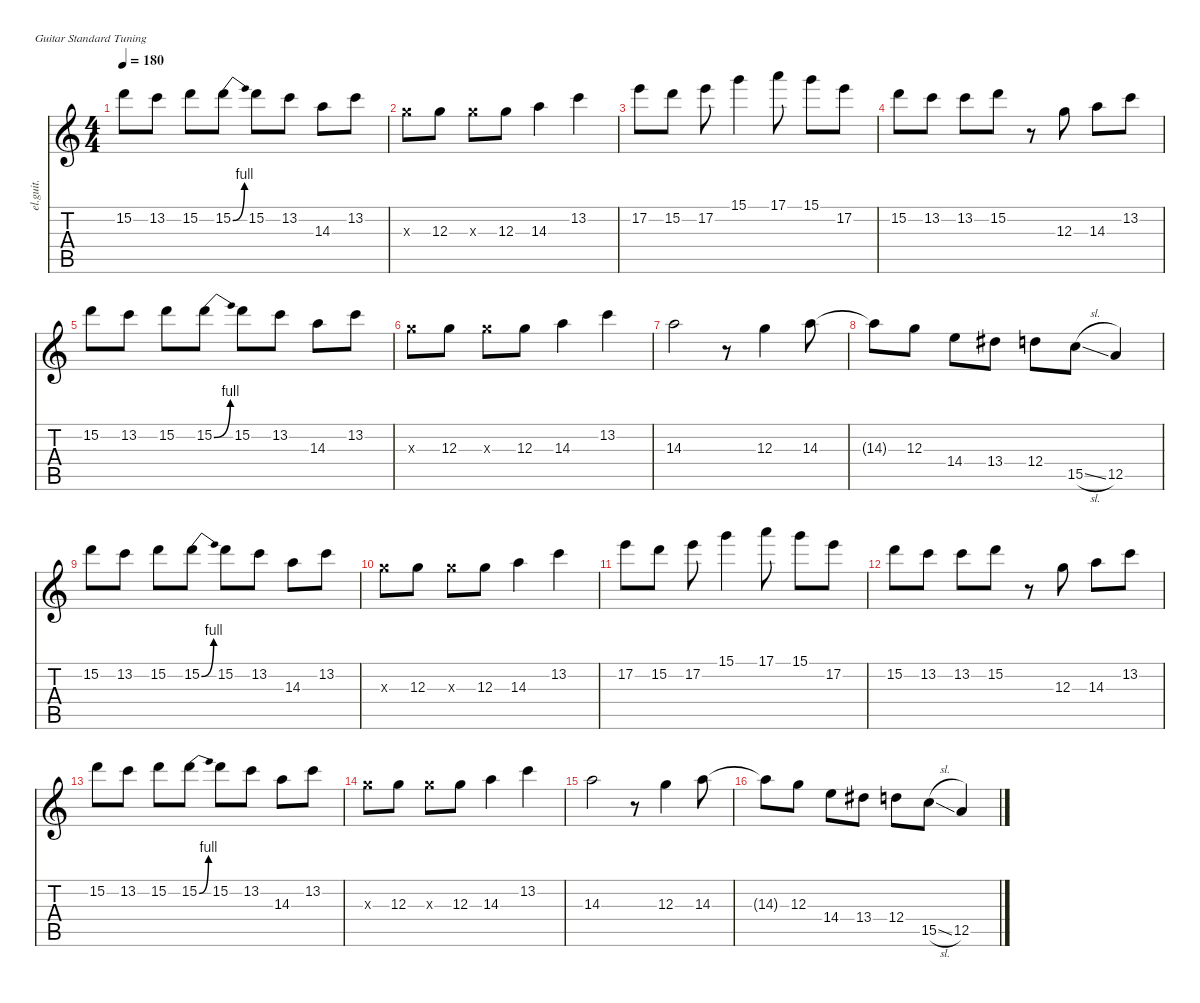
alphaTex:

\defaultSystemsLayout 4
\hideDynamics
\bracketExtendMode nobrackets
\track ("Clean Guitar" "el.guit.") {instrument electricguitarclean}
\staff {score tabs}
\tuning (E4 B3 G3 D3 A2 E2)
\ts (4 4)
\tempo 180
\clef g2
\ks c
15.2.8{dy mf instrument electricguitarclean beam Down} 13.2.8{beam Down} 15.2.8{beam Down} 15.2{be (bend 0 0 15 4)}.8{beam Down} 15.2.8{beam Down} 13.2.8{beam Down} 14.3.8{beam Down} 13.2.8{beam Down} |
12.3{x}.8{beam Down} 12.3.8{beam Down} 12.3{x}.8{beam Down} 12.3.8{beam Down} 14.3.4{beam Down} 13.2.4{beam Down} |
17.2.8{beam Down} 15.2.8{beam Down} 17.2.8{beam Down} 15.1.4{beam Down} 17.1.8{beam Down} 15.1.8{beam Down} 17.2.8{beam Down} |
15.2.8{beam Down} 13.2.8{beam Down} 13.2.8{beam Down} 15.2.8{beam Down} r.8{beam Down} 12.3.8{beam Down} 14.3.8{beam Down} 13.2.8{beam Down} |
15.2.8{beam Down} 13.2.8{beam Down} 15.2.8{beam Down} 15.2{be (bend 0 0 15 4)}.8{beam Down} 15.2.8{beam Down} 13.2.8{beam Down} 14.3.8{beam Down} 13.2.8{beam Down} |
12.3{x}.8{beam Down} 12.3.8{beam Down} 12.3{x}.8{beam Down} 12.3.8{beam Down} 14.3.4{beam Down} 13.2.4{beam Down} |
14.3.2{beam Down} r.8{beam Down} 12.3.4{beam Down} 14.3.8{beam Down} |
14.3{t}.8{beam Down} 12.3.8{beam Down} 14.4.8{beam Down} 13.4{acc #}.8{beam Down} 12.4.8{beam Down} 15.5{sl}.8{beam Down} 12.5.4{beam Up} |
15.2.8{beam Down} 13.2.8{beam Down} 15.2.8{beam Down} 15.2{be (bend 0 0 15 4)}.8{beam Down} 15.2.8{beam Down} 13.2.8{beam Down} 14.3.8{beam Down} 13.2.8{beam Down} |
12.3{x}.8{beam Down} 12.3.8{beam Down} 12.3{x}.8{beam Down} 12.3.8{beam Down} 14.3.4{beam Down} 13.2.4{beam Down} |
17.2.8{beam Down} 15.2.8{beam Down} 17.2.8{beam Down} 15.1.4{beam Down} 17.1.8{beam Down} 15.1.8{beam Down} 17.2.8{beam Down} |
15.2.8{beam Down} 13.2.8{beam Down} 13.2.8{beam Down} 15.2.8{beam Down} r.8{beam Down} 12.3.8{beam Down} 14.3.8{beam Down} 13.2.8{beam Down} |
15.2.8{beam Down} 13.2.8{beam Down} 15.2.8{beam Down} 15.2{be (bend 0 0 15 4)}.8{beam Down} 15.2.8{beam Down} 13.2.8{beam Down} 14.3.8{beam Down} 13.2.8{beam Down} |
12.3{x}.8{beam Down} 12.3.8{beam Down} 12.3{x}.8{beam Down} 12.3.8{beam Down} 14.3.4{beam Down} 13.2.4{beam Down} |
14.3.2{beam Down} r.8{beam Down} 12.3.4{beam Down} 14.3.8{beam Down} |
14.3{t}.8{beam Down} 12.3.8{beam Down} 14.4.8{beam Down} 13.4{acc #}.8{beam Down} 12.4.8{beam Down} 15.5{sl}.8{beam Down} 12.5.4{beam Up}
